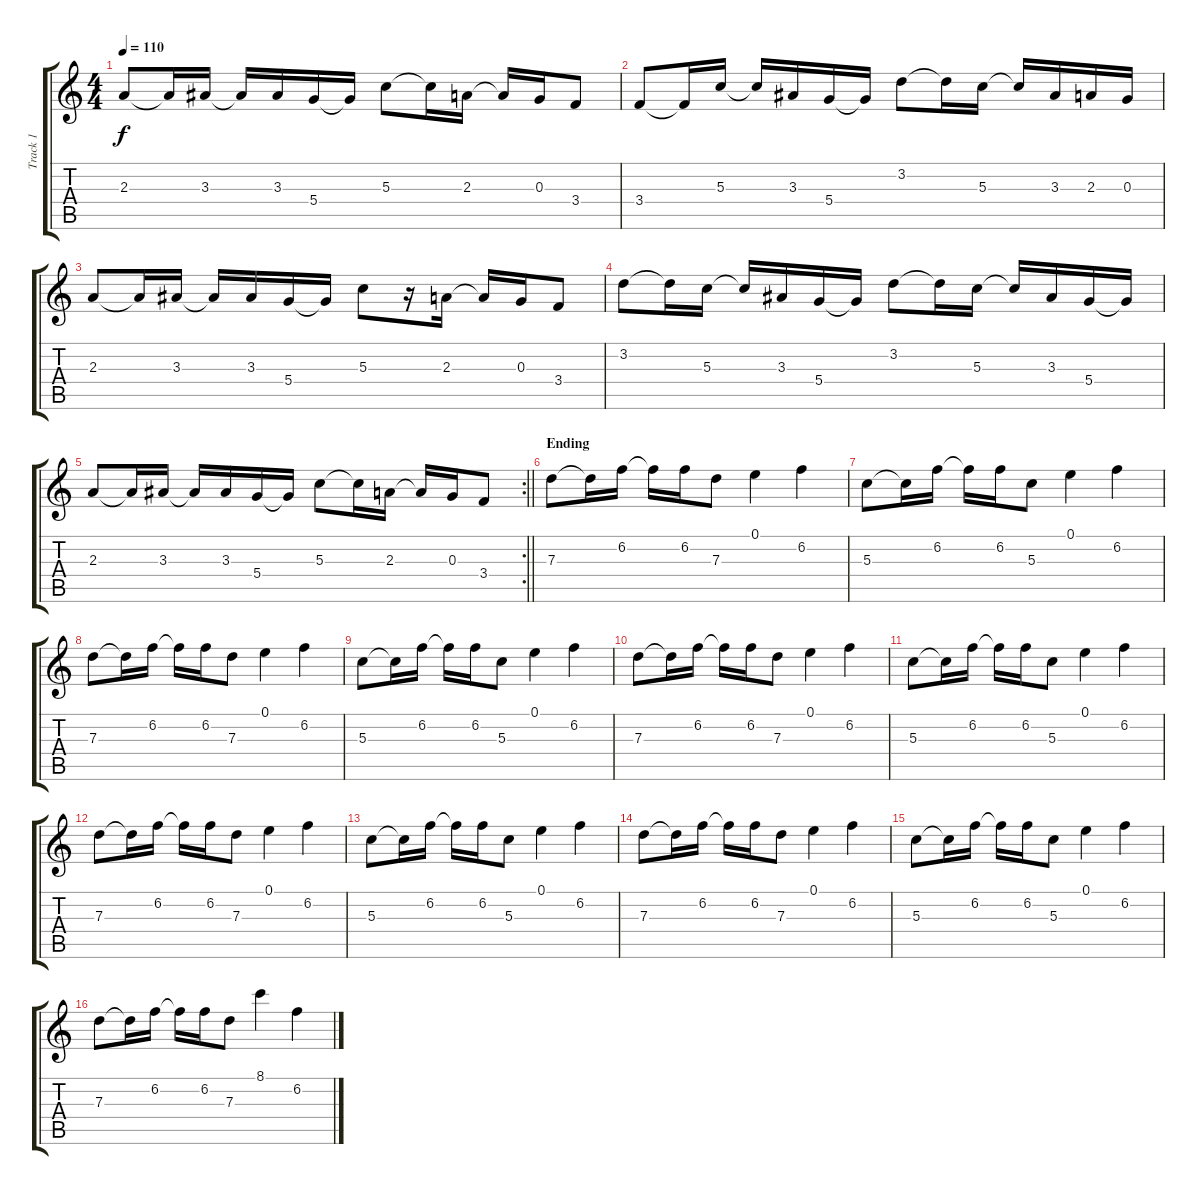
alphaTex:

\track ("Track 1" "Track 1") {instrument electricguitarjazz}
\staff {score tabs}
\tuning (E4 B3 G3 D3 A2 E2) {hide}
\ts (4 4)
\tempo 110
\clef g2
\ks c
2.3.8{dy f} 2.3{t}.16 3.3.16 3.3{t}.16 3.3.16 5.4.16 5.4{t}.16 5.3.8 5.3{t}.16 2.3.16 2.3{t}.16 0.3.16 3.4.8 |
3.4.8 3.4{t}.16 5.3.16 5.3{t}.16 3.3.16 5.4.16 5.4{t}.16 3.2.8 3.2{t}.16 5.3.16 5.3{t}.16 3.3.16 2.3.16 0.3.16 |
2.3.8 2.3{t}.16 3.3.16 3.3{t}.16 3.3.16 5.4.16 5.4{t}.16 5.3.8 r.16 2.3.16 2.3{t}.16 0.3.16 3.4.8 |
3.2.8 3.2{t}.16 5.3.16 5.3{t}.16 3.3.16 5.4.16 5.4{t}.16 3.2.8 3.2{t}.16 5.3.16 5.3{t}.16 3.3.16 5.4.16 5.4{t}.16 |
\rc 2
\barLineRight lightlight
2.3.8 2.3{t}.16 3.3.16 3.3{t}.16 3.3.16 5.4.16 5.4{t}.16 5.3.8 5.3{t}.16 2.3.16 2.3{t}.16 0.3.16 3.4.8 |
\section ("" "Ending")
7.3.8 7.3{t}.16 6.2.16 6.2{t}.16 6.2.16 7.3.8 0.1.4 6.2.4 |
5.3.8 5.3{t}.16 6.2.16 6.2{t}.16 6.2.16 5.3.8 0.1.4 6.2.4 |
7.3.8 7.3{t}.16 6.2.16 6.2{t}.16 6.2.16 7.3.8 0.1.4 6.2.4 |
5.3.8 5.3{t}.16 6.2.16 6.2{t}.16 6.2.16 5.3.8 0.1.4 6.2.4 |
7.3.8 7.3{t}.16 6.2.16 6.2{t}.16 6.2.16 7.3.8 0.1.4 6.2.4 |
5.3.8 5.3{t}.16 6.2.16 6.2{t}.16 6.2.16 5.3.8 0.1.4 6.2.4 |
7.3.8 7.3{t}.16 6.2.16 6.2{t}.16 6.2.16 7.3.8 0.1.4 6.2.4 |
5.3.8 5.3{t}.16 6.2.16 6.2{t}.16 6.2.16 5.3.8 0.1.4 6.2.4 |
7.3.8 7.3{t}.16 6.2.16 6.2{t}.16 6.2.16 7.3.8 0.1.4 6.2.4 |
5.3.8 5.3{t}.16 6.2.16 6.2{t}.16 6.2.16 5.3.8 0.1.4 6.2.4 |
7.3.8 7.3{t}.16 6.2.16 6.2{t}.16 6.2.16 7.3.8 8.1.4 6.2.4
